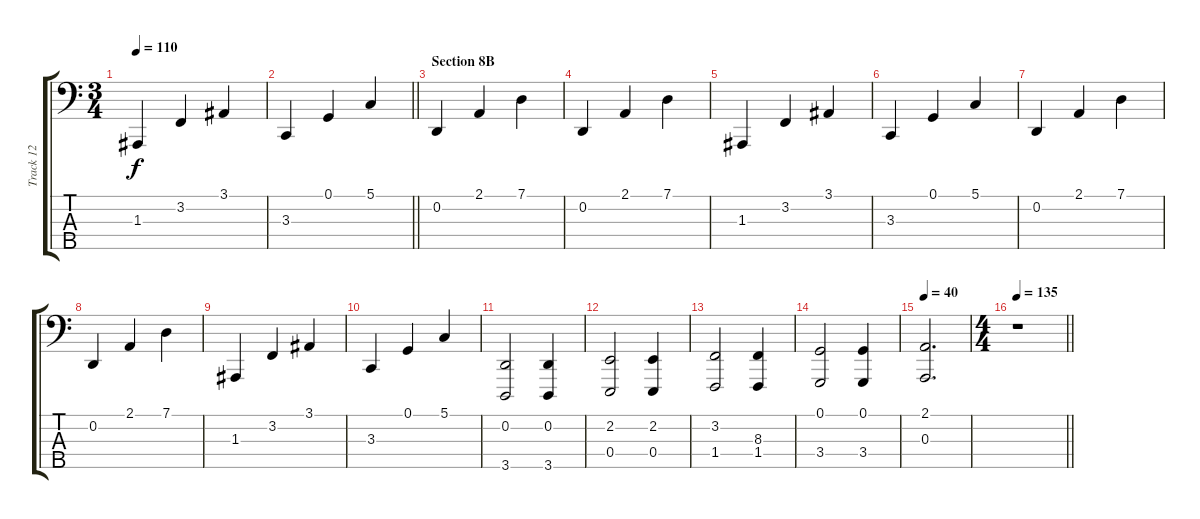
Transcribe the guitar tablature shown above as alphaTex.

\track ("Track 12" "Track 12") {instrument acousticgrandpiano}
\staff {score tabs}
\tuning (G2 D2 A1 E1 B0) {hide}
\ts (3 4)
\tempo 110
\clef f4
\ks c
1.3.4{dy f} 3.2.4 3.1.4 |
\barLineRight lightlight
3.3.4 0.1.4 5.1.4 |
\section ("" "Section 8B")
0.2.4 2.1.4 7.1.4 |
0.2.4 2.1.4 7.1.4 |
1.3.4 3.2.4 3.1.4 |
3.3.4 0.1.4 5.1.4 |
0.2.4 2.1.4 7.1.4 |
0.2.4 2.1.4 7.1.4 |
1.3.4 3.2.4 3.1.4 |
3.3.4 0.1.4 5.1.4 |
(0.2 3.5).2 (0.2 3.5).4 |
(2.2 0.4).2 (2.2 0.4).4 |
(3.2 1.4).2 (8.3 1.4).4 |
(0.1 3.4).2 (0.1 3.4).4 |
\tempo 40
(2.1 0.3).2{d} |
\ts (4 4)
\tempo 135
\barLineRight lightlight
r.1
